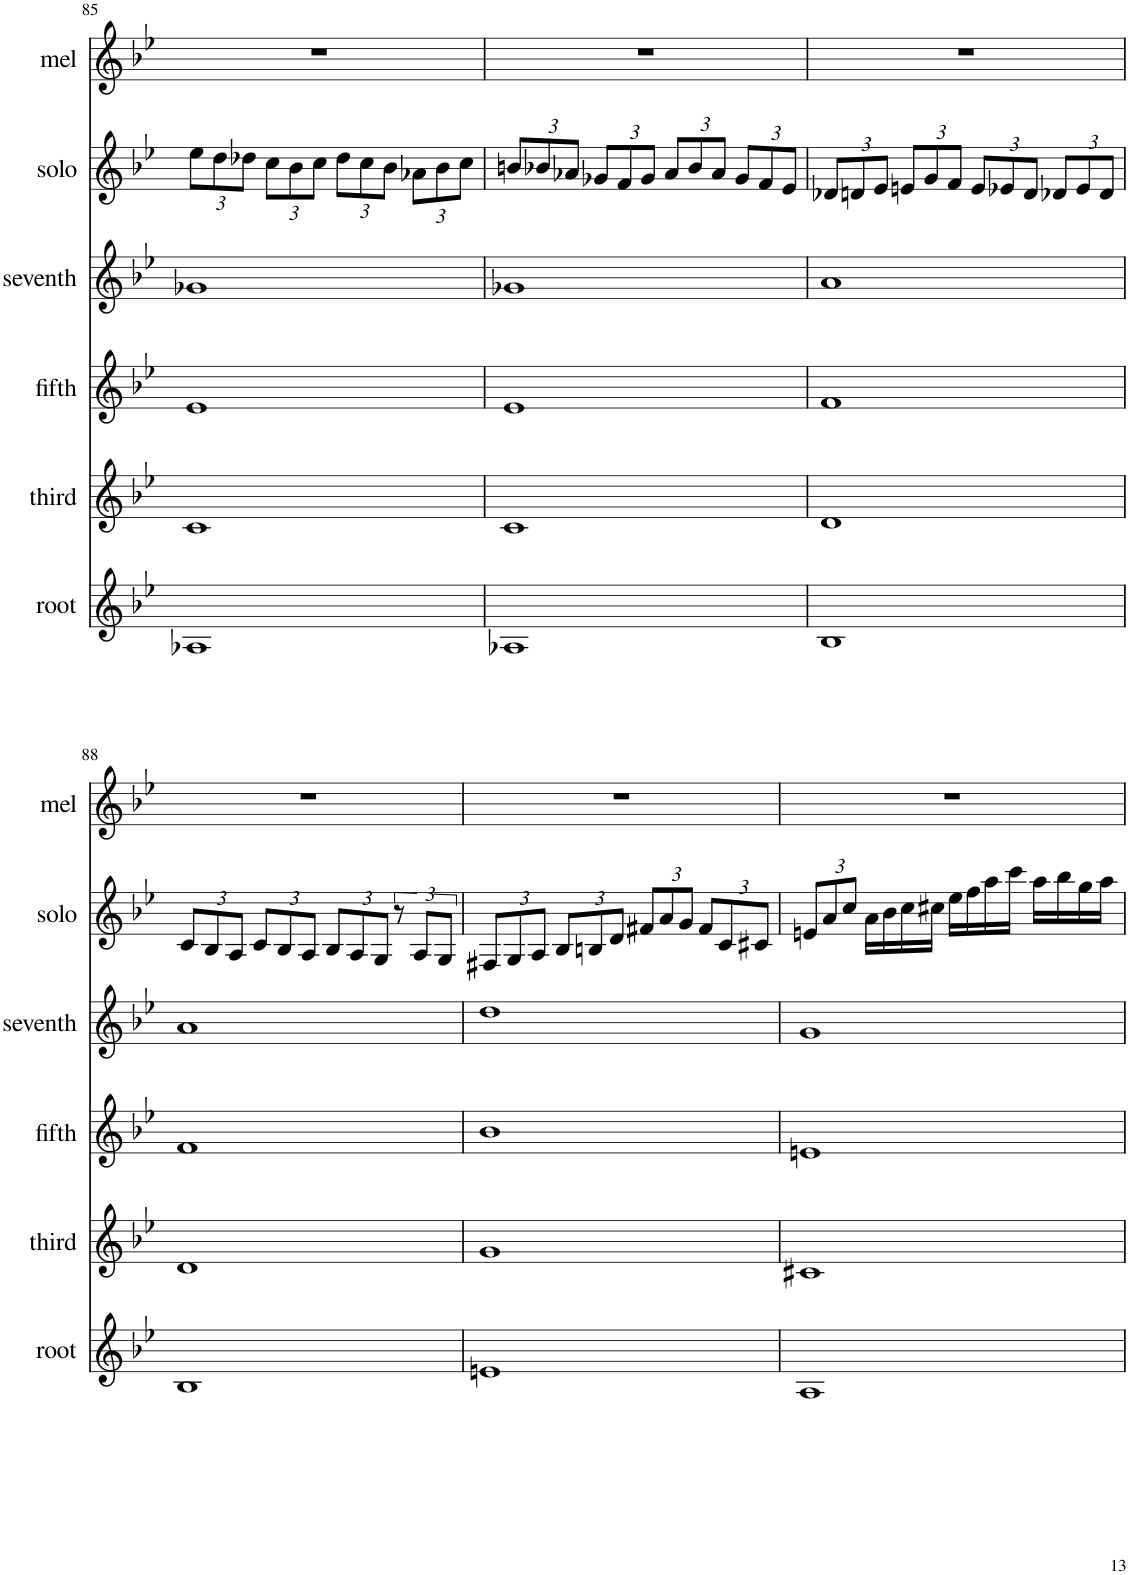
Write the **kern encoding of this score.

**kern	**kern	**kern	**kern	**kern	**kern
*part6	*part5	*part4	*part3	*part2	*part1
*staff6	*staff5	*staff4	*staff3	*staff2	*staff1
*I"root	*I"third	*I"fifth	*I"seventh	*I"solo	*I"mel
*I'root	*I'third	*I'fifth	*I'seventh	*I'solo	*I'mel
!!LO:PB:g=z
*clefG2	*clefG2	*clefG2	*clefG2	*clefG2	*clefG2
*k[b-e-]	*k[b-e-]	*k[b-e-]	*k[b-e-]	*k[b-e-]	*k[b-e-]
*M4/4	*M4/4	*M4/4	*M4/4	*M4/4	*M4/4
*	*	*	*	*Xbrackettup	*
=85	=85	=85	=85	=85	=85
1A-X	1c	1e-	1g-X	12ee-\L	1r
.	.	.	.	12dd\	.
.	.	.	.	12dd-X\J	.
.	.	.	.	12cc\L	.
.	.	.	.	12b-\	.
.	.	.	.	12cc\J	.
.	.	.	.	12dd-\L	.
.	.	.	.	12cc\	.
.	.	.	.	12b-\J	.
.	.	.	.	12a-X\L	.
.	.	.	.	12b-\	.
.	.	.	.	12cc\J	.
=86	=86	=86	=86	=86	=86
1A-X	1c	1e-	1g-X	12bn/L	1r
.	.	.	.	12b-X/	.
.	.	.	.	12a-X/J	.
.	.	.	.	12g-X/L	.
.	.	.	.	12f/	.
.	.	.	.	12g-/J	.
.	.	.	.	12a-/L	.
.	.	.	.	12b-/	.
.	.	.	.	12a-/J	.
.	.	.	.	12g-/L	.
.	.	.	.	12f/	.
.	.	.	.	12e-/J	.
=87	=87	=87	=87	=87	=87
1B-	1d	1f	1a	12d-X/L	1r
.	.	.	.	12dn/	.
.	.	.	.	12e-/J	.
.	.	.	.	12en/L	.
.	.	.	.	12g/	.
.	.	.	.	12f/J	.
.	.	.	.	12e/L	.
.	.	.	.	12e-X/	.
.	.	.	.	12d/J	.
.	.	.	.	12d-X/L	.
.	.	.	.	12e-/	.
.	.	.	.	12d-/J	.
!!LO:LB:g=z
=88	=88	=88	=88	=88	=88
1B-	1d	1f	1a	12c/L	1r
.	.	.	.	12B-/	.
.	.	.	.	12A/J	.
.	.	.	.	12c/L	.
.	.	.	.	12B-/	.
.	.	.	.	12A/J	.
.	.	.	.	12B-/L	.
.	.	.	.	12A/	.
.	.	.	.	12G/J	.
*	*	*	*	*brackettup	*
.	.	.	.	12r	.
.	.	.	.	12A/L	.
.	.	.	.	12G/J	.
=89	=89	=89	=89	=89	=89
*	*	*	*	*Xbrackettup	*
1en	1g	1b-	1dd	12F#X/L	1r
.	.	.	.	12G/	.
.	.	.	.	12A/J	.
.	.	.	.	12B-/L	.
.	.	.	.	12Bn/	.
.	.	.	.	12d/J	.
.	.	.	.	12f#X/L	.
.	.	.	.	12a/	.
.	.	.	.	12g/J	.
.	.	.	.	12f#/L	.
.	.	.	.	12c/	.
.	.	.	.	12c#X/J	.
=90	=90	=90	=90	=90	=90
1A	1c#X	1en	1g	12en/L	1r
.	.	.	.	12a/	.
.	.	.	.	12cc/J	.
.	.	.	.	16a\LL	.
.	.	.	.	16b-\	.
.	.	.	.	16cc\	.
.	.	.	.	16cc#X\JJ	.
.	.	.	.	16ee-\LL	.
.	.	.	.	16ff\	.
.	.	.	.	16aa\	.
.	.	.	.	16ccc\JJ	.
.	.	.	.	16aa\LL	.
.	.	.	.	16bb-\	.
.	.	.	.	16gg\	.
.	.	.	.	16aa\JJ	.
=	=	=	=	=	=
*-	*-	*-	*-	*-	*-
